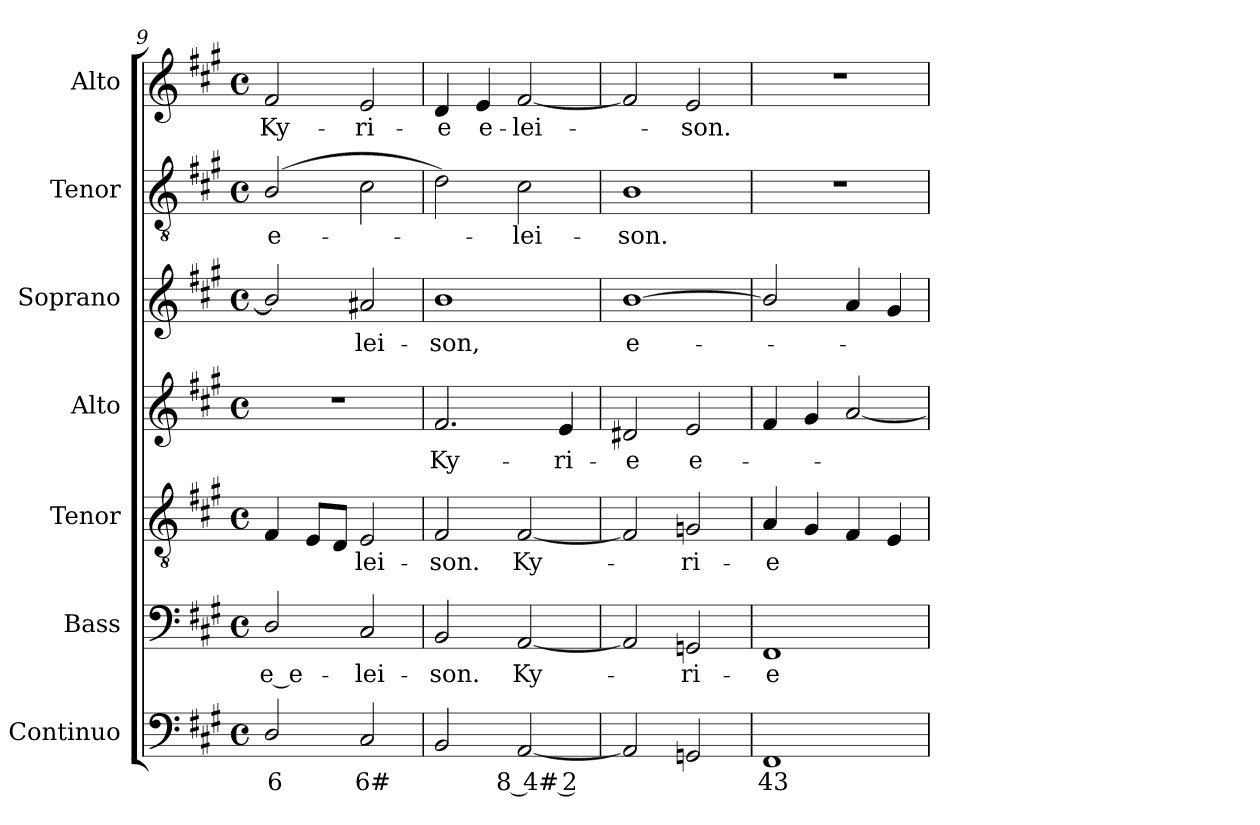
**kern	**text	**kern	**text	**kern	**text	**kern	**text	**kern	**text	**kern	**text	**kern	**text
*part7	*part7	*part6	*part6	*part5	*part5	*part4	*part4	*part3	*part3	*part2	*part2	*part1	*part1
*staff7	*staff7	*staff6	*staff6	*staff5	*staff5	*staff4	*staff4	*staff3	*staff3	*staff2	*staff2	*staff1	*staff1
*I"Continuo	*	*I"Bass	*	*I"Tenor	*	*I"Alto	*	*I"Soprano	*	*I"Tenor	*	*I"Alto	*
*I'Cont.	*	*I'B.	*	*I'T.	*	*I'A.	*	*I'S.	*	*I'T.	*	*I'A.	*
*clefF4	*	*clefF4	*	*clefGv2	*	*clefG2	*	*clefG2	*	*clefGv2	*	*clefG2	*
*	*	*	*	*ITrd7c12	*	*	*	*	*	*ITrd7c12	*	*	*
*k[f#c#g#]	*	*k[f#c#g#]	*	*k[f#c#g#]	*	*k[f#c#g#]	*	*k[f#c#g#]	*	*k[f#c#g#]	*	*k[f#c#g#]	*
*A:	*	*A:	*	*A:	*	*A:	*	*A:	*	*A:	*	*A:	*
*M4/4	*	*M4/4	*	*M4/4	*	*M4/4	*	*M4/4	*	*M4/4	*	*M4/4	*
*met(c)	*	*met(c)	*	*met(c)	*	*met(c)	*	*met(c)	*	*met(c)	*	*met(c)	*
=9	=9	=9	=9	=9	=9	=9	=9	=9	=9	=9	=9	=9	=9
!	!LO:LY:b:color=#000000	!	!	!	!	!	!	!	!	!	!	!	!
!	!	!	!LO:LY:b:color=#000000	!	!	!	!	!	!	!	!	!	!
!	!	!	!	!	!	!	!	!	!	!	!LO:LY:b:color=#000000	!	!
!	!	!	!	!	!	!	!	!	!	!	!	!	!LO:LY:b:color=#000000
2Di/	6	2Di/	-e_e-	4FF#i/	.	1r	.	2bi/]	.	(2BBi/	e-	2f#i/	Ky-
.	.	.	.	8EEi/L	.	.	.	.	.	.	.	.	.
.	.	.	.	8DDi/J	.	.	.	.	.	.	.	.	.
!	!LO:LY:b:color=#000000	!	!	!	!	!	!	!	!	!	!	!	!
!	!	!	!LO:LY:b:color=#000000	!	!	!	!	!	!	!	!	!	!
!	!	!	!	!	!LO:LY:b:color=#000000	!	!	!	!	!	!	!	!
!	!	!	!	!	!	!	!	!	!LO:LY:b:color=#000000	!	!	!	!
!	!	!	!	!	!	!	!	!	!	!	!	!	!LO:LY:b:color=#000000
2C#i/	6#	2C#i/	-lei-	2EEi/	-lei-	.	.	2a#Xi/	-lei-	2C#i\	.	2ei/	-ri-
=10	=10	=10	=10	=10	=10	=10	=10	=10	=10	=10	=10	=10	=10
!	!	!	!LO:LY:b:color=#000000	!	!	!	!	!	!	!	!	!	!
!	!	!	!	!	!LO:LY:b:color=#000000	!	!	!	!	!	!	!	!
!	!	!	!	!	!	!	!LO:LY:b:color=#000000	!	!	!	!	!	!
!	!	!	!	!	!	!	!	!	!LO:LY:b:color=#000000	!	!	!	!
!	!	!	!	!	!	!	!	!	!	!	!	!	!LO:LY:b:color=#000000
2BBi/	.	2BBi/	-son.	2FF#i/	-son.	2.f#i/	Ky-	1bi	-son,	2Di\)	.	4di/	-e
!	!	!	!	!	!	!	!	!	!	!	!	!	!LO:LY:b:color=#000000
.	.	.	.	.	.	.	.	.	.	.	.	4ei/	e-
!	!LO:LY:b:color=#000000	!	!	!	!	!	!	!	!	!	!	!	!
!	!	!	!LO:LY:b:color=#000000	!	!	!	!	!	!	!	!	!	!
!	!	!	!	!	!LO:LY:b:color=#000000	!	!	!	!	!	!	!	!
!	!	!	!	!	!	!	!	!	!	!	!LO:LY:b:color=#000000	!	!
!	!	!	!	!	!	!	!	!	!	!	!	!	!LO:LY:b:color=#000000
[2AAi/	8 4# 2	[2AAi/	Ky-	[2FF#i/	Ky-	.	.	.	.	2C#i\	-lei-	[2f#i/	-lei-
!	!	!	!	!	!	!	!LO:LY:b:color=#000000	!	!	!	!	!	!
.	.	.	.	.	.	4ei/	-ri-	.	.	.	.	.	.
=11	=11	=11	=11	=11	=11	=11	=11	=11	=11	=11	=11	=11	=11
!	!	!	!	!	!	!	!LO:LY:b:color=#000000	!	!	!	!	!	!
!	!	!	!	!	!	!	!	!	!LO:LY:b:color=#000000	!	!	!	!
!	!	!	!	!	!	!	!	!	!	!	!LO:LY:b:color=#000000	!	!
2AAi/]	.	2AAi/]	.	2FF#i/]	.	2d#Xi/	-e	[1bi	e-	1BBi	-son.	2f#i/]	.
!	!	!	!LO:LY:b:color=#000000	!	!	!	!	!	!	!	!	!	!
!	!	!	!	!	!LO:LY:b:color=#000000	!	!	!	!	!	!	!	!
!	!	!	!	!	!	!	!LO:LY:b:color=#000000	!	!	!	!	!	!
!	!	!	!	!	!	!	!	!	!	!	!	!	!LO:LY:b:color=#000000
2GGni/	.	2GGni/	-ri-	2GGni/	-ri-	2ei/	e-	.	.	.	.	2ei/	-son.
=12	=12	=12	=12	=12	=12	=12	=12	=12	=12	=12	=12	=12	=12
!	!LO:LY:b:color=#000000	!	!	!	!	!	!	!	!	!	!	!	!
!	!	!	!LO:LY:b:color=#000000	!	!	!	!	!	!	!	!	!	!
!	!	!	!	!	!LO:LY:b:color=#000000	!	!	!	!	!	!	!	!
1FF#i	43	1FF#i	-e	4AAi/	-e	4f#i/	.	2bi/]	.	1r	.	1r	.
.	.	.	.	4GG#i/	.	4g#i/	.	.	.	.	.	.	.
.	.	.	.	4FF#i/	.	[2ai/	.	4ai/	.	.	.	.	.
.	.	.	.	4EEi/	.	.	.	4g#i/	.	.	.	.	.
=	=	=	=	=	=	=	=	=	=	=	=	=	=
*-	*-	*-	*-	*-	*-	*-	*-	*-	*-	*-	*-	*-	*-
